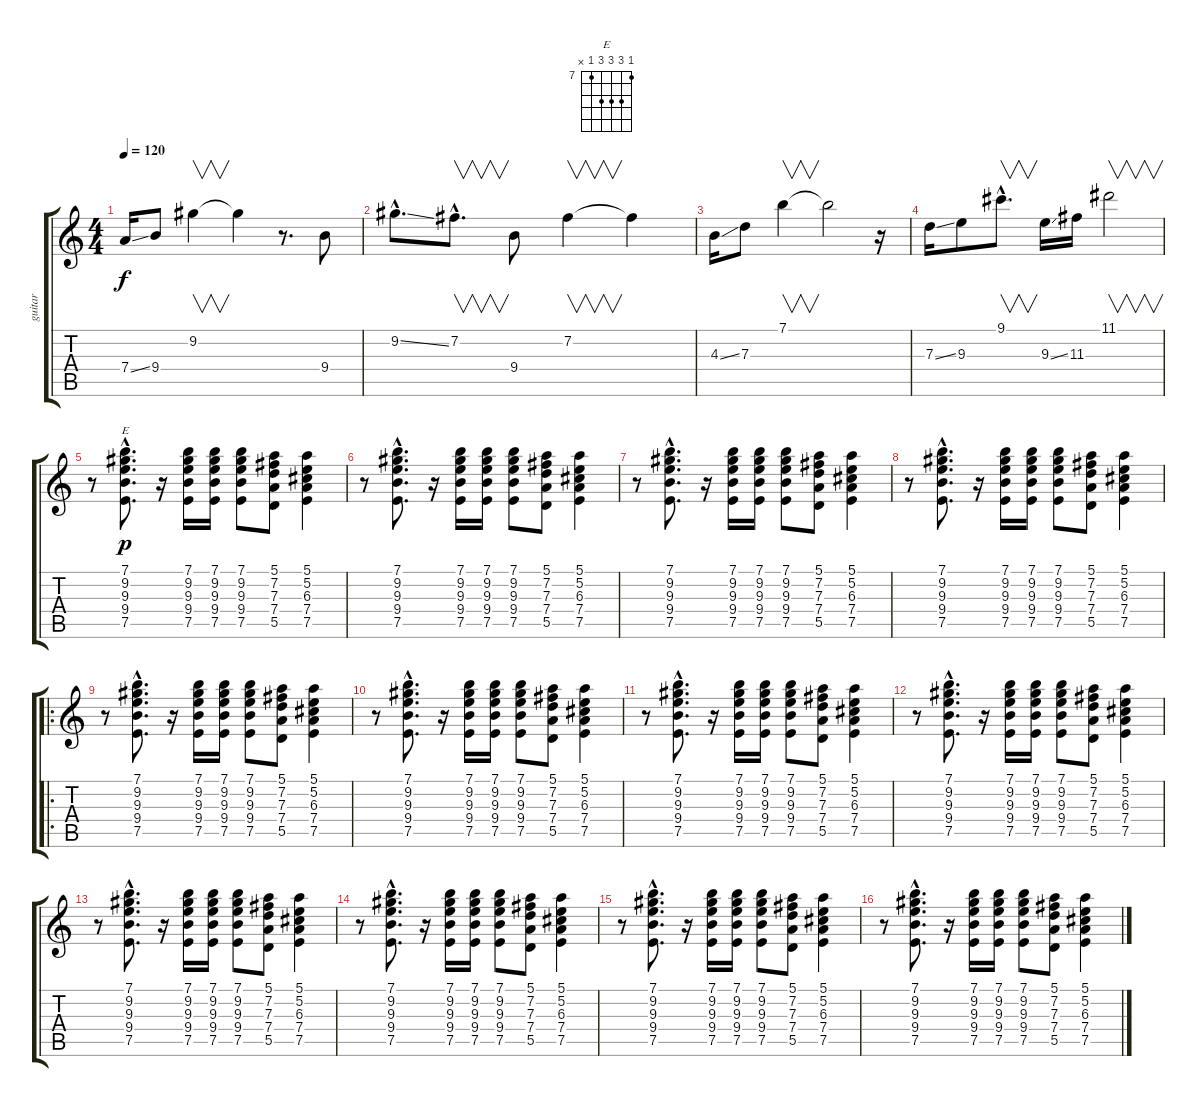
\track ("guitar" "guitar") {instrument electricguitarjazz}
\staff {score tabs}
\tuning (E4 B3 G3 D3 A2 E2) {hide}
\chord ("E" 7 9 9 9 7 x) {firstfret 7}
\ts (4 4)
\tempo 120
\clef g2
\ks c
7.4{ss}.16{dy f instrument electricguitarjazz} 9.4.8 9.2.4{v} 9.2{t}.4 r.8{d} 9.4.8 |
9.2{ss hac}.8{d} 7.2{hac}.8{v d} 9.4.8 7.2.4{v} 7.2{t}.4 |
4.3{ss}.16 7.3.8 7.1.4{v} 7.1{t}.2 r.16 |
7.3{ss}.16 9.3.8 9.1{hac}.8{v d} 9.3{ss}.16 11.3.16 11.1.2{v} |
r.8 (7.1{hac} 9.2{hac} 9.3{hac} 9.4{hac} 7.5{hac}).8{d ch "E" dy p} r.16 (7.1 9.2 9.3 9.4 7.5).16 (7.1 9.2 9.3 9.4 7.5).16 (7.1 9.2 9.3 9.4 7.5).8 (5.1 7.2 7.3 7.4 5.5).8 (5.1 5.2 6.3 7.4 7.5).4 |
r.8 (7.1{hac} 9.2{hac} 9.3{hac} 9.4{hac} 7.5{hac}).8{d} r.16 (7.1 9.2 9.3 9.4 7.5).16 (7.1 9.2 9.3 9.4 7.5).16 (7.1 9.2 9.3 9.4 7.5).8 (5.1 7.2 7.3 7.4 5.5).8 (5.1 5.2 6.3 7.4 7.5).4 |
r.8 (7.1{hac} 9.2{hac} 9.3{hac} 9.4{hac} 7.5{hac}).8{d} r.16 (7.1 9.2 9.3 9.4 7.5).16 (7.1 9.2 9.3 9.4 7.5).16 (7.1 9.2 9.3 9.4 7.5).8 (5.1 7.2 7.3 7.4 5.5).8 (5.1 5.2 6.3 7.4 7.5).4 |
r.8 (7.1{hac} 9.2{hac} 9.3{hac} 9.4{hac} 7.5{hac}).8{d} r.16 (7.1 9.2 9.3 9.4 7.5).16 (7.1 9.2 9.3 9.4 7.5).16 (7.1 9.2 9.3 9.4 7.5).8 (5.1 7.2 7.3 7.4 5.5).8 (5.1 5.2 6.3 7.4 7.5).4 |
\ro
r.8 (7.1{hac} 9.2{hac} 9.3{hac} 9.4{hac} 7.5{hac}).8{d} r.16 (7.1 9.2 9.3 9.4 7.5).16 (7.1 9.2 9.3 9.4 7.5).16 (7.1 9.2 9.3 9.4 7.5).8 (5.1 7.2 7.3 7.4 5.5).8 (5.1 5.2 6.3 7.4 7.5).4 |
r.8 (7.1{hac} 9.2{hac} 9.3{hac} 9.4{hac} 7.5{hac}).8{d} r.16 (7.1 9.2 9.3 9.4 7.5).16 (7.1 9.2 9.3 9.4 7.5).16 (7.1 9.2 9.3 9.4 7.5).8 (5.1 7.2 7.3 7.4 5.5).8 (5.1 5.2 6.3 7.4 7.5).4 |
r.8 (7.1{hac} 9.2{hac} 9.3{hac} 9.4{hac} 7.5{hac}).8{d} r.16 (7.1 9.2 9.3 9.4 7.5).16 (7.1 9.2 9.3 9.4 7.5).16 (7.1 9.2 9.3 9.4 7.5).8 (5.1 7.2 7.3 7.4 5.5).8 (5.1 5.2 6.3 7.4 7.5).4 |
r.8 (7.1{hac} 9.2{hac} 9.3{hac} 9.4{hac} 7.5{hac}).8{d} r.16 (7.1 9.2 9.3 9.4 7.5).16 (7.1 9.2 9.3 9.4 7.5).16 (7.1 9.2 9.3 9.4 7.5).8 (5.1 7.2 7.3 7.4 5.5).8 (5.1 5.2 6.3 7.4 7.5).4 |
r.8 (7.1{hac} 9.2{hac} 9.3{hac} 9.4{hac} 7.5{hac}).8{d} r.16 (7.1 9.2 9.3 9.4 7.5).16 (7.1 9.2 9.3 9.4 7.5).16 (7.1 9.2 9.3 9.4 7.5).8 (5.1 7.2 7.3 7.4 5.5).8 (5.1 5.2 6.3 7.4 7.5).4 |
r.8 (7.1{hac} 9.2{hac} 9.3{hac} 9.4{hac} 7.5{hac}).8{d} r.16 (7.1 9.2 9.3 9.4 7.5).16 (7.1 9.2 9.3 9.4 7.5).16 (7.1 9.2 9.3 9.4 7.5).8 (5.1 7.2 7.3 7.4 5.5).8 (5.1 5.2 6.3 7.4 7.5).4 |
r.8 (7.1{hac} 9.2{hac} 9.3{hac} 9.4{hac} 7.5{hac}).8{d} r.16 (7.1 9.2 9.3 9.4 7.5).16 (7.1 9.2 9.3 9.4 7.5).16 (7.1 9.2 9.3 9.4 7.5).8 (5.1 7.2 7.3 7.4 5.5).8 (5.1 5.2 6.3 7.4 7.5).4 |
r.8 (7.1{hac} 9.2{hac} 9.3{hac} 9.4{hac} 7.5{hac}).8{d} r.16 (7.1 9.2 9.3 9.4 7.5).16 (7.1 9.2 9.3 9.4 7.5).16 (7.1 9.2 9.3 9.4 7.5).8 (5.1 7.2 7.3 7.4 5.5).8 (5.1 5.2 6.3 7.4 7.5).4
